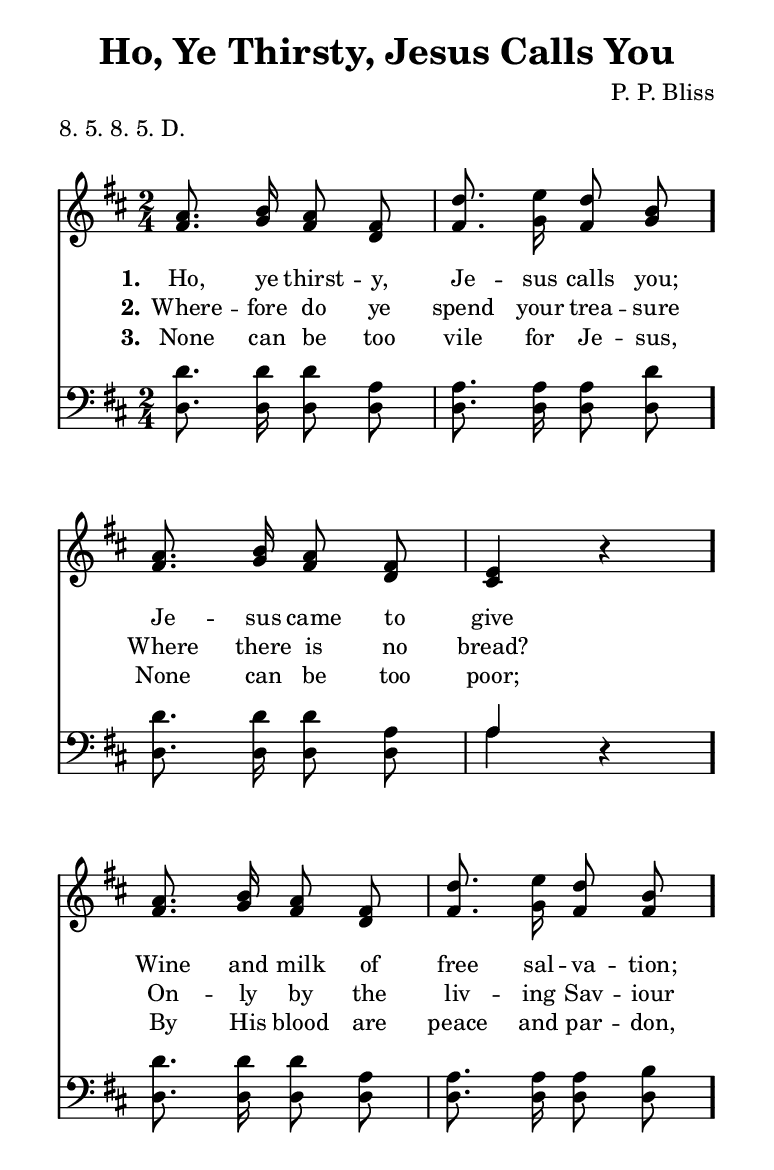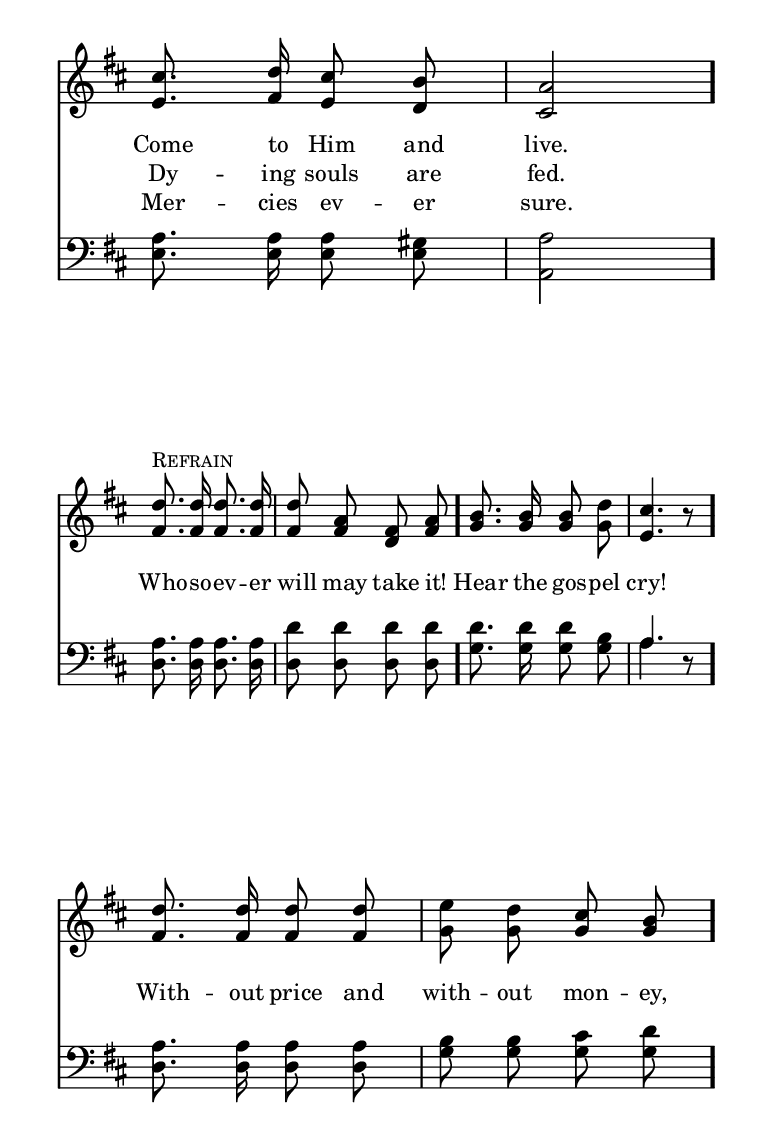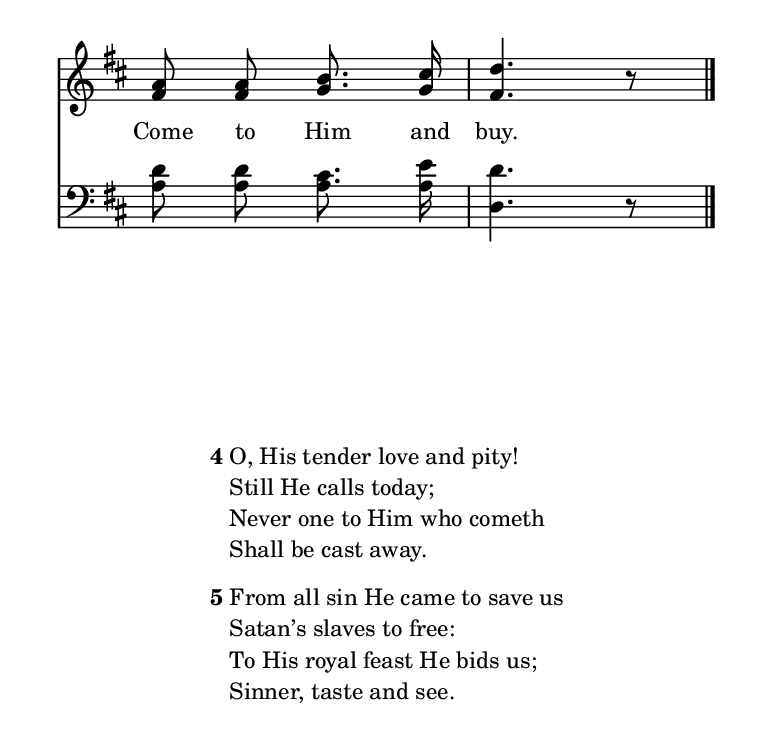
\include "common/global.ily"
\paper {
  \include "common/paper.ily"
  %ragged-bottom = ##t
  %ragged-last-bottom = ##t
  %systems-per-page = ##f
  %page-count = ##f
}

\header{
  hymnnumber = "94"
  title = "Ho, Ye Thirsty, Jesus Calls You"
  tunename = "Hold the Fort"
  meter = "8. 5. 8. 5. D."
  %poet = ""
  composer = "P. P. Bliss"
  %copyright = ""
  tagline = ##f
}

% for fermata in MIDI
ta = { \tempo 8=90 }
tb = { \tempo 8=45 }

patternAA = { c8. c16 c8  c8  | c8. c16 c8 c8 }
patternAB = { c8. c16 c8. c16 | c8  c8  c8 c8 }
patternAC = { c8. c16 c8  c8  | c8  c8  c8 c8 }

patternBA = { c8. c16 c8 c8 | c4 c4 }
patternBB = { c8. c16 c8 c8 | c2 }
patternBC = { c8. c16 c8 c8 | c4. c8 }
patternBD = { c8 c8 c8. c16 | c4. c8 }

global = {
  \include "common/overrides.ily"
  \override Staff.TimeSignature.style = #'numbered
  \time 2/4
  \override Score.MetronomeMark.transparent = ##t % hide all fermata changes too
  \ta
  \key d \major
  %\partial 4
  \autoBeamOff
}

notesSoprano = {
\global
\relative c'' {

  \changePitch \patternAA { a b a fis | d' e d b }
  \changePitch \patternBA { a b a fis | e r }
  \changePitch \patternAA { a b a fis | d' e d b }
  \changePitch \patternBB { cis d cis b | a }

  << s^\markup { \small \caps "Refrain" }
  \changePitch \patternAB { d d d d | d a fis a } >>
  \changePitch \patternBC { b b b d | cis r }
  \changePitch \patternAC { d d d d | e d cis b }
  \changePitch \patternBD { a a b cis | d r }

  \bar "|."

}
}

notesAlto = {
\global
\relative e' {

  \changePitch \patternAA { fis g fis d | fis g fis g }
  \changePitch \patternBA { fis g fis d | cis r }
  \changePitch \patternAA { fis g fis d | fis g fis fis }
  \changePitch \patternBB { e fis e d | cis }

  \changePitch \patternAB { fis fis fis fis | fis fis d fis }
  \changePitch \patternBC { g g g g | e r }
  \changePitch \patternAC { fis fis fis fis | g g g g }
  \changePitch \patternBD { fis fis g g | fis r }

}
}

notesTenor = {
\global
\relative a {

  \changePitch \patternAA { d d d a | a a a d }
  \changePitch \patternBA { d d d a | a r }
  \changePitch \patternAA { d d d a | a a a b }
  \changePitch \patternBB { a a a gis | a }

  \changePitch \patternAB { a a a a | d d d d }
  \changePitch \patternBC { d d d b | a r }
  \changePitch \patternAC { a a a a | b b cis d }
  \changePitch \patternBD { d d cis e | d r }

}
}

notesBass = {
\global
\relative f {

  \changePitch \patternAA { d d d d | d d d d }
  \changePitch \patternBA { d d d d | a' r }
  \changePitch \patternAA { d, d d d | d d d d }
  \changePitch \patternBB { e e e e | a, }

  \changePitch \patternAB { d d d d | d d d d }
  \changePitch \patternBC { g g g g | a r }
  \changePitch \patternAC { d, d d d | g g g g }
  \changePitch \patternBD { a a a a | d, r }

}
}

Refrain = \lyricmode {

Who -- so -- ev -- er will may take it! \bar "."
Hear the gos -- pel cry! \bar "." \break
With -- out price and with -- out mon -- ey, \bar "."
Come to Him and buy. \bar "." \break

}

wordsA = \lyricmode {
\set stanza = "1."

Ho, ye thirst -- y, Je -- sus calls you; \bar "."
Je -- sus came to give \bar "." \break
Wine and milk of free sal -- va -- tion; \bar "."
Come to Him and live. \bar "." \break

}

wordsB = \lyricmode {
\set stanza = "2."

Where -- fore do ye spend your trea -- sure
Where there is no bread?
On -- ly by the liv -- ing Sav -- iour
Dy -- ing souls are fed.

\Refrain

}

wordsC = \lyricmode {
\set stanza = "3."

None can be too vile for Je -- sus,
None can be too poor;
By His blood are peace and par -- don,
Mer -- cies ev -- er sure.

}

wordsD = \markuplist {

\line { O, His tender love and pity! }
\line { Still He calls today; }
\line { Never one to Him who cometh }
\line { Shall be cast away. }

}

wordsE = \markuplist {

\line { From all sin He came to save us }
\line { Satan’s slaves to free: }
\line { To His royal feast He bids us; }
\line { Sinner, taste and see. }

}

\score {
  \context ChoirStaff <<
    \context Staff = upper <<
      \set Staff.autoBeaming = ##f
      \set ChoirStaff.systemStartDelimiter = #'SystemStartBar
      \set ChoirStaff.printPartCombineTexts = ##f
      \partcombine #'(2 . 9) \notesSoprano \notesAlto
      \context NullVoice = sopranos { \voiceOne << \notesSoprano >> }
      \context NullVoice = altos { \voiceTwo << \notesAlto >> }
      \context Lyrics = one   \lyricsto sopranos \wordsA
      \context Lyrics = two   \lyricsto sopranos \wordsB
      \context Lyrics = three \lyricsto sopranos \wordsC
    >>
    \context Staff = men <<
      \clef bass
      \set ChoirStaff.printPartCombineTexts = ##f
      \partcombine #'(2 . 9) \notesTenor \notesBass
      \context NullVoice = tenors { \voiceOne << \notesTenor >> }
      \context NullVoice = basses { \voiceTwo << \notesBass >> }
    >>
  >>
  \layout {
    \include "common/layout.ily"
  }
  \midi{
    \include "common/midi.ily"
  }
}

\noPageBreak

\markup { \fill-line { \column {
  \line{ \bold 4 \column { \wordsD } } \combine \null \vspace #0.4
  \line{ \bold 5 \column { \wordsE } } \combine \null \vspace #0.4
} } }

\pageBreak

\version "2.19.49"  % necessary for upgrading to future LilyPond versions.

% vi:set et ts=2 sw=2 ai nocindent syntax=lilypond:
